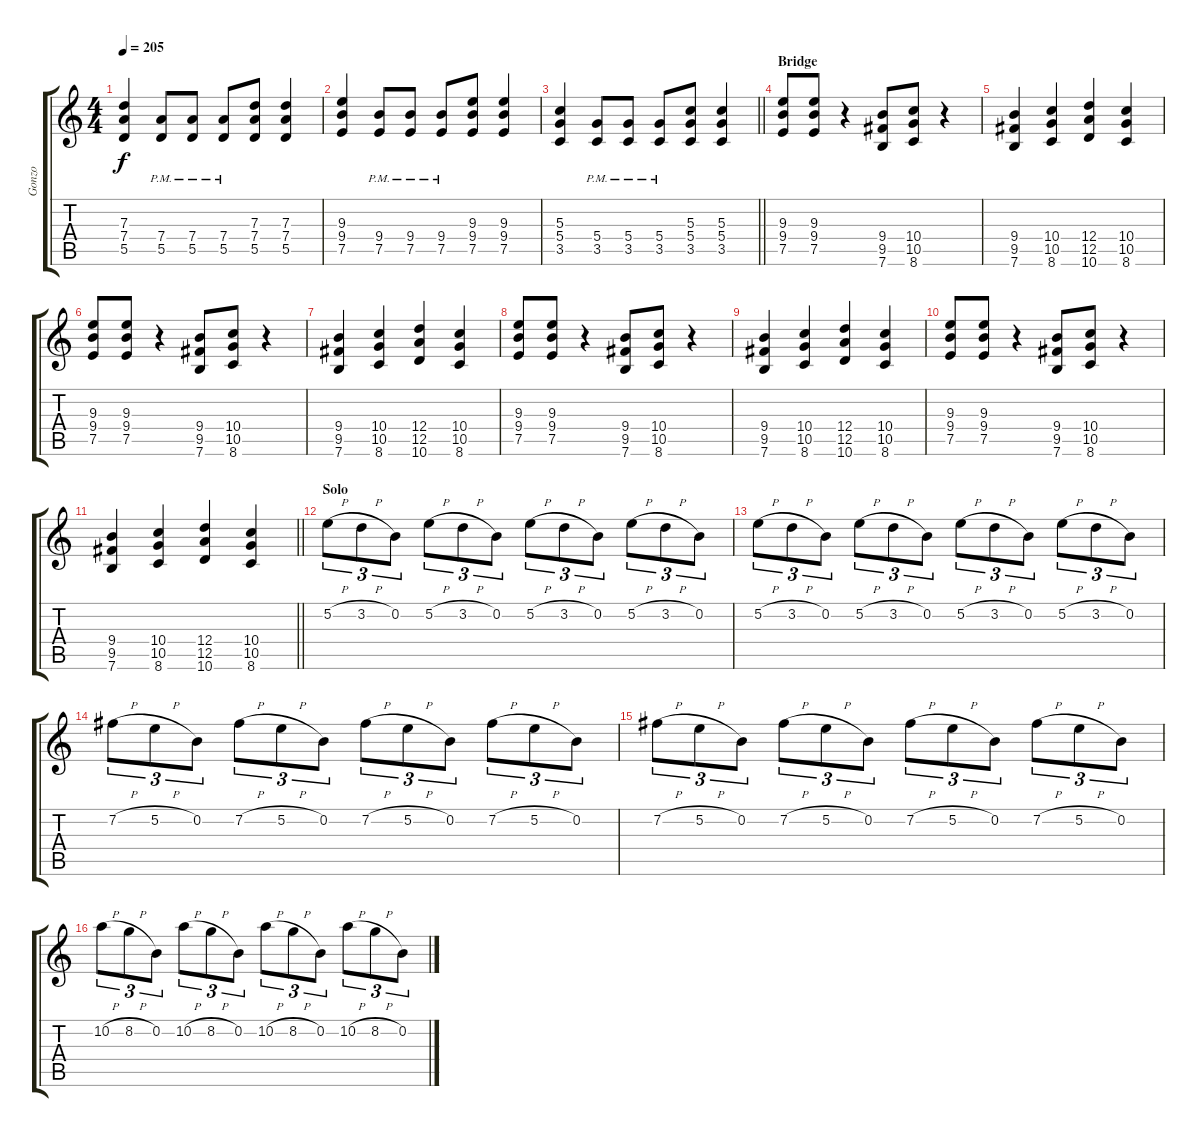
\track ("Gonzo" "Gonzo") {instrument distortionguitar}
\staff {score tabs}
\tuning (E4 B3 G3 D3 A2 E2) {hide}
\ts (4 4)
\tempo 205
\clef g2
\ks c
(7.3 7.4 5.5).4{dy f} (7.4{pm} 5.5{pm}).8 (7.4{pm} 5.5{pm}).8 (7.4{pm} 5.5{pm}).8 (7.3 7.4 5.5).8 (7.3 7.4 5.5).4 |
(9.3 9.4 7.5).4 (9.4{pm} 7.5{pm}).8 (9.4{pm} 7.5{pm}).8 (9.4{pm} 7.5{pm}).8 (9.3 9.4 7.5).8 (9.3 9.4 7.5).4 |
\barLineRight lightlight
(5.3 5.4 3.5).4 (5.4{pm} 3.5{pm}).8 (5.4{pm} 3.5{pm}).8 (5.4{pm} 3.5{pm}).8 (5.3 5.4 3.5).8 (5.3 5.4 3.5).4 |
\section ("" "Bridge")
(9.3 9.4 7.5).8 (9.3 9.4 7.5).8 r.4 (9.4 9.5 7.6).8 (10.4 10.5 8.6).8 r.4 |
(9.4 9.5 7.6).4 (10.4 10.5 8.6).4 (12.4 12.5 10.6).4 (10.4 10.5 8.6).4 |
(9.3 9.4 7.5).8 (9.3 9.4 7.5).8 r.4 (9.4 9.5 7.6).8 (10.4 10.5 8.6).8 r.4 |
(9.4 9.5 7.6).4 (10.4 10.5 8.6).4 (12.4 12.5 10.6).4 (10.4 10.5 8.6).4 |
(9.3 9.4 7.5).8 (9.3 9.4 7.5).8 r.4 (9.4 9.5 7.6).8 (10.4 10.5 8.6).8 r.4 |
(9.4 9.5 7.6).4 (10.4 10.5 8.6).4 (12.4 12.5 10.6).4 (10.4 10.5 8.6).4 |
(9.3 9.4 7.5).8 (9.3 9.4 7.5).8 r.4 (9.4 9.5 7.6).8 (10.4 10.5 8.6).8 r.4 |
\barLineRight lightlight
(9.4 9.5 7.6).4 (10.4 10.5 8.6).4 (12.4 12.5 10.6).4 (10.4 10.5 8.6).4 |
\section ("" "Solo")
5.2{h}.8{tu (3 2) volume 15 instrument overdrivenguitar} 3.2{h}.8{tu (3 2)} 0.2.8{tu (3 2)} 5.2{h}.8{tu (3 2)} 3.2{h}.8{tu (3 2)} 0.2.8{tu (3 2)} 5.2{h}.8{tu (3 2)} 3.2{h}.8{tu (3 2)} 0.2.8{tu (3 2)} 5.2{h}.8{tu (3 2)} 3.2{h}.8{tu (3 2)} 0.2.8{tu (3 2)} |
5.2{h}.8{tu (3 2)} 3.2{h}.8{tu (3 2)} 0.2.8{tu (3 2)} 5.2{h}.8{tu (3 2)} 3.2{h}.8{tu (3 2)} 0.2.8{tu (3 2)} 5.2{h}.8{tu (3 2)} 3.2{h}.8{tu (3 2)} 0.2.8{tu (3 2)} 5.2{h}.8{tu (3 2)} 3.2{h}.8{tu (3 2)} 0.2.8{tu (3 2)} |
7.2{h}.8{tu (3 2)} 5.2{h}.8{tu (3 2)} 0.2.8{tu (3 2)} 7.2{h}.8{tu (3 2)} 5.2{h}.8{tu (3 2)} 0.2.8{tu (3 2)} 7.2{h}.8{tu (3 2)} 5.2{h}.8{tu (3 2)} 0.2.8{tu (3 2)} 7.2{h}.8{tu (3 2)} 5.2{h}.8{tu (3 2)} 0.2.8{tu (3 2)} |
7.2{h}.8{tu (3 2)} 5.2{h}.8{tu (3 2)} 0.2.8{tu (3 2)} 7.2{h}.8{tu (3 2)} 5.2{h}.8{tu (3 2)} 0.2.8{tu (3 2)} 7.2{h}.8{tu (3 2)} 5.2{h}.8{tu (3 2)} 0.2.8{tu (3 2)} 7.2{h}.8{tu (3 2)} 5.2{h}.8{tu (3 2)} 0.2.8{tu (3 2)} |
10.2{h}.8{tu (3 2)} 8.2{h}.8{tu (3 2)} 0.2.8{tu (3 2)} 10.2{h}.8{tu (3 2)} 8.2{h}.8{tu (3 2)} 0.2.8{tu (3 2)} 10.2{h}.8{tu (3 2)} 8.2{h}.8{tu (3 2)} 0.2.8{tu (3 2)} 10.2{h}.8{tu (3 2)} 8.2{h}.8{tu (3 2)} 0.2.8{tu (3 2)}
